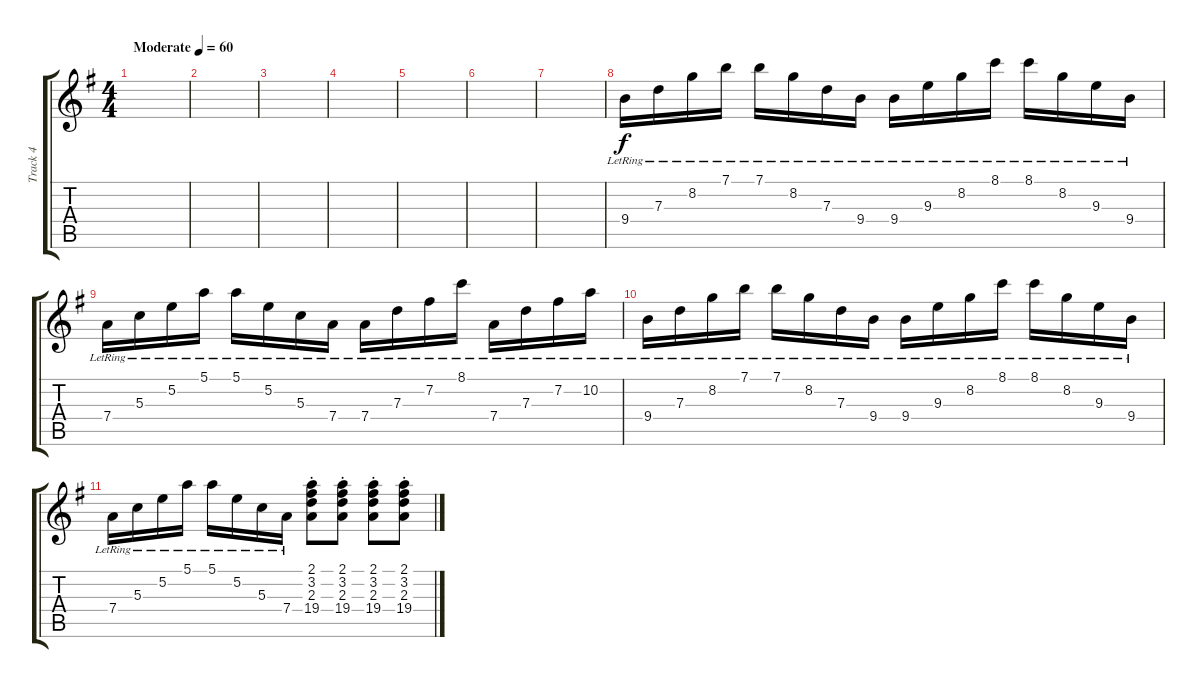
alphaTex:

\track ("Track 4" "Track 4") {instrument acousticguitarsteel}
\staff {score tabs}
\tuning (E4 B3 G3 D3 A2 E2) {hide}
\ts (4 4)
\tempo (60 "Moderate")
\clef g2
\ks g
|
|
|
|
|
|
|
9.4{lr}.16 7.3{lr}.16 8.2{lr}.16 7.1{lr}.16 7.1{lr}.16 8.2{lr}.16 7.3{lr}.16 9.4{lr}.16 9.4{lr}.16 9.3{lr}.16 8.2{lr}.16 8.1{lr}.16 8.1{lr}.16 8.2{lr}.16 9.3{lr}.16 9.4{lr}.16 |
7.4{lr}.16 5.3{lr}.16 5.2{lr}.16 5.1{lr}.16 5.1{lr}.16 5.2{lr}.16 5.3{lr}.16 7.4{lr}.16 7.4{lr}.16 7.3{lr}.16 7.2{lr}.16 8.1{lr}.16 7.4{lr}.16 7.3{lr}.16 7.2{lr}.16 10.2{lr}.16 |
9.4{lr}.16 7.3{lr}.16 8.2{lr}.16 7.1{lr}.16 7.1{lr}.16 8.2{lr}.16 7.3{lr}.16 9.4{lr}.16 9.4{lr}.16 9.3{lr}.16 8.2{lr}.16 8.1{lr}.16 8.1{lr}.16 8.2{lr}.16 9.3{lr}.16 9.4{lr}.16 |
7.4{lr}.16 5.3{lr}.16 5.2{lr}.16 5.1{lr}.16 5.1{lr}.16 5.2{lr}.16 5.3{lr}.16 7.4{lr}.16 (2.1{st} 3.2{st} 2.3{st} 19.4).8 (2.1{st} 3.2{st} 2.3{st} 19.4).8 (2.1{st} 3.2{st} 2.3{st} 19.4).8 (2.1{st} 3.2{st} 2.3{st} 19.4).8
